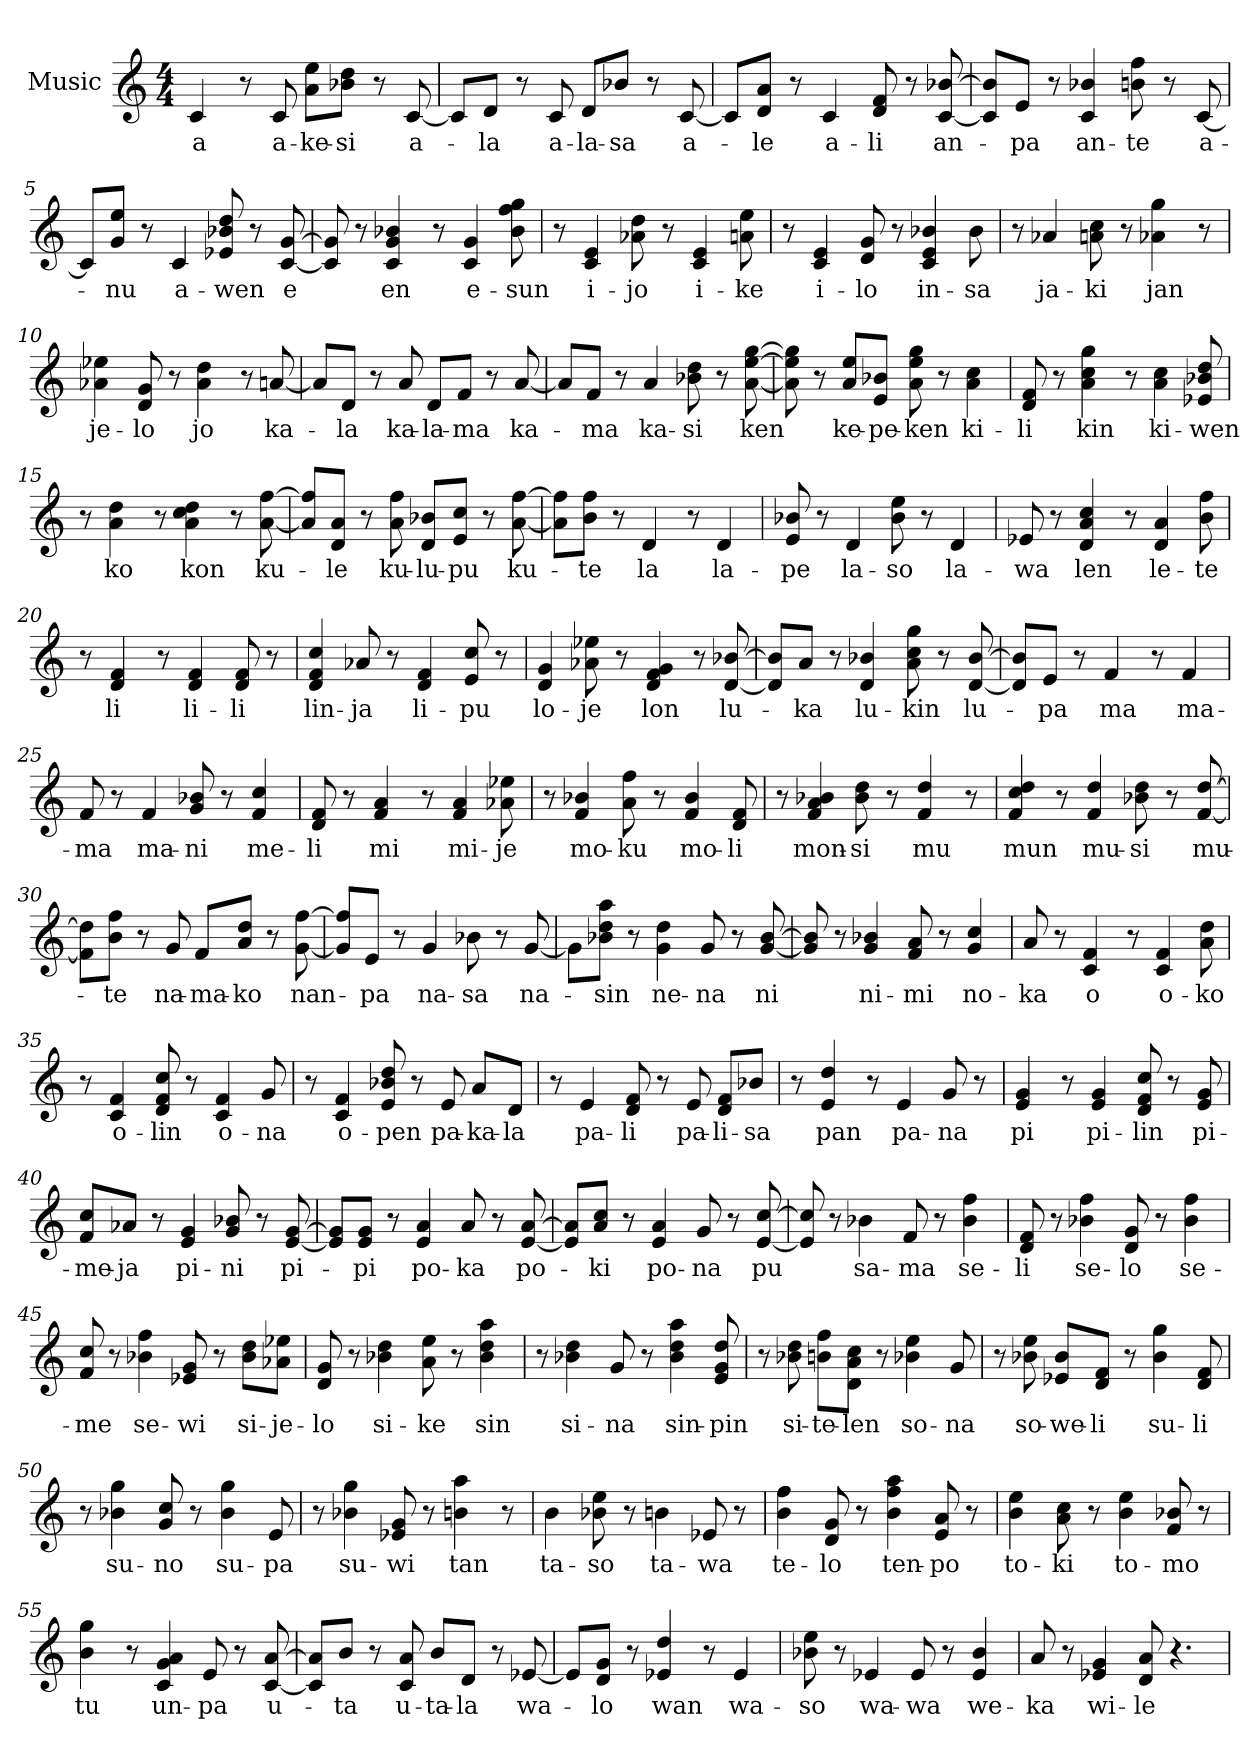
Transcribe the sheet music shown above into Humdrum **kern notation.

**kern	**text
*part1	*part1
*staff1	*staff1
*I"Music	*
*clefG2	*
*k[]	*
*M4/4	*
*MM240	*
=1	=1
4c	a
8r	.
8c	a-
8a\ 8ee\L	-ke-
8b-\ 8dd\J	-si
8r	.
[8c	a-
=2	=2
8c/L]	.
8d/J	-la
8r	.
8c	a-
8d/L	-la-
8b-/J	-sa
8r	.
[8c	a-
=3	=3
8c/L]	.
8d/ 8a/J	-le
8r	.
4c	a-
8d 8f	-li
8r	.
[8c [8b-	an-
=4	=4
8c]/ 8b-]/L	.
8e/J	-pa
8r	.
4c 4b-	an-
8b 8ff	-te
8r	.
[8c	a-
=5	=5
8c/L]	.
8g/ 8ee/J	-nu
8r	.
4c	a-
8e- 8b- 8dd	-wen
8r	.
[8c [8g	e
=6	=6
8c] 8g]	.
8r	.
4c 4g 4b-	en
8r	.
4c 4g	e-
8b- 8ff 8gg	-sun
=7	=7
8r	.
4c 4e	i-
8a- 8dd	-jo
8r	.
4c 4e	i-
8a 8ee	-ke
=8	=8
8r	.
4c 4e	i-
8d 8g	-lo
8r	.
4c 4e 4b-	in-
8b-	-sa
=9	=9
8r	.
4a-	ja-
8a 8cc	-ki
8r	.
4a- 4gg	jan
8r	.
=10	=10
4a- 4ee-	je-
8d 8g	-lo
8r	.
4a- 4dd	jo
8r	.
[8a	ka-
=11	=11
8a/L]	.
8d/J	-la
8r	.
8a	ka-
8d/L	-la-
8f/J	-ma
8r	.
[8a	ka-
=12	=12
8a/L]	.
8f/J	-ma
8r	.
4a	ka-
8b- 8dd	-si
8r	.
[8a [8ee [8gg	ken
=13	=13
8a] 8ee] 8gg]	.
8r	.
8a/ 8ee/L	ke-
8e/ 8b-/J	-pe-
8a 8ee 8gg	-ken
8r	.
4a 4cc	ki-
=14	=14
8d 8f	-li
8r	.
4a 4cc 4gg	kin
8r	.
4a 4cc	ki-
8e- 8b- 8dd	-wen
=15	=15
8r	.
4a 4dd	ko
8r	.
4a 4cc 4dd	kon
8r	.
[8a [8ff	ku-
=16	=16
8a]/ 8ff]/L	.
8d/ 8a/J	-le
8r	.
8a 8ff	ku-
8d/ 8b-/L	-lu-
8e/ 8cc/J	-pu
8r	.
[8a [8ff	ku-
=17	=17
8a]\ 8ff]\L	.
8b\ 8ff\J	-te
8r	.
4d	la
8r	.
4d	la-
=18	=18
8e 8b-	-pe
8r	.
4d	la-
8b- 8ee	-so
8r	.
4d	la-
=19	=19
8e-	-wa
8r	.
4d 4a 4cc	len
8r	.
4d 4a	le-
8b 8ff	-te
=20	=20
8r	.
4d 4f	li
8r	.
4d 4f	li-
8d 8f	-li
8r	.
=21	=21
4d 4f 4cc	lin-
8a-	-ja
8r	.
4d 4f	li-
8e 8cc	-pu
8r	.
=22	=22
4d 4g	lo-
8a- 8ee-	-je
8r	.
4d 4f 4g	lon
8r	.
[8d [8b-	lu-
=23	=23
8d]/ 8b-]/L	.
8a/J	-ka
8r	.
4d 4b-	lu-
8a 8cc 8gg	-kin
8r	.
[8d [8b-	lu-
=24	=24
8d]/ 8b-]/L	.
8e/J	-pa
8r	.
4f	ma
8r	.
4f	ma-
=25	=25
8f	-ma
8r	.
4f	ma-
8g 8b-	-ni
8r	.
4f 4cc	me-
=26	=26
8d 8f	-li
8r	.
4f 4a	mi
8r	.
4f 4a	mi-
8a- 8ee-	-je
=27	=27
8r	.
4f 4b-	mo-
8a 8ff	-ku
8r	.
4f 4b-	mo-
8d 8f	-li
=28	=28
8r	.
4f 4a 4b-	mon-
8b- 8dd	-si
8r	.
4f 4dd	mu
8r	.
=29	=29
4f 4cc 4dd	mun
8r	.
4f 4dd	mu-
8b- 8dd	-si
8r	.
[8f [8dd	mu-
=30	=30
8f]\ 8dd]\L	.
8b\ 8ff\J	-te
8r	.
8g	na-
8f/L	-ma-
8a/ 8dd/J	-ko
8r	.
[8g [8ff	nan-
=31	=31
8g]/ 8ff]/L	.
8e/J	-pa
8r	.
4g	na-
8b-	-sa
8r	.
[8g	na-
=32	=32
8g\L]	.
8b-\ 8dd\ 8aa\J	-sin
8r	.
4g 4dd	ne-
8g	-na
8r	.
[8g [8b-	ni
=33	=33
8g] 8b-]	.
8r	.
4g 4b-	ni-
8f 8a	-mi
8r	.
4g 4cc	no-
=34	=34
8a	-ka
8r	.
4c 4f	o
8r	.
4c 4f	o-
8a 8dd	-ko
=35	=35
8r	.
4c 4f	o-
8d 8f 8cc	-lin
8r	.
4c 4f	o-
8g	-na
=36	=36
8r	.
4c 4f	o-
8e 8b- 8dd	-pen
8r	.
8e	pa-
8a/L	-ka-
8d/J	-la
=37	=37
8r	.
4e	pa-
8d 8f	-li
8r	.
8e	pa-
8d/ 8f/L	-li-
8b-/J	-sa
=38	=38
8r	.
4e 4dd	pan
8r	.
4e	pa-
8g	-na
8r	.
=39	=39
4e 4g	pi
8r	.
4e 4g	pi-
8d 8f 8cc	-lin
8r	.
8e 8g	pi-
=40	=40
8f/ 8cc/L	-me-
8a-/J	-ja
8r	.
4e 4g	pi-
8g 8b-	-ni
8r	.
[8e [8g	pi-
=41	=41
8e]/ 8g]/L	.
8e/ 8g/J	-pi
8r	.
4e 4a	po-
8a	-ka
8r	.
[8e [8a	po-
=42	=42
8e]/ 8a]/L	.
8a/ 8cc/J	-ki
8r	.
4e 4a	po-
8g	-na
8r	.
[8e [8cc	pu
=43	=43
8e] 8cc]	.
8r	.
4b-	sa-
8f	-ma
8r	.
4b- 4ff	se-
=44	=44
8d 8f	-li
8r	.
4b- 4ff	se-
8d 8g	-lo
8r	.
4b- 4ff	se-
=45	=45
8f 8cc	-me
8r	.
4b- 4ff	se-
8e- 8g	-wi
8r	.
8b-\ 8dd\L	si-
8a-\ 8ee-\J	-je-
=46	=46
8d 8g	-lo
8r	.
4b- 4dd	si-
8a 8ee	-ke
8r	.
4b- 4dd 4aa	sin
=47	=47
8r	.
4b- 4dd	si-
8g	-na
8r	.
4b- 4dd 4aa	sin-
8e 8g 8dd	-pin
=48	=48
8r	.
8b- 8dd	si-
8b\ 8ff\L	-te-
8d\ 8a\ 8cc\J	-len
8r	.
4b- 4ee	so-
8g	-na
=49	=49
8r	.
8b- 8ee	so-
8e-/ 8b-/L	-we-
8d/ 8f/J	-li
8r	.
4b- 4gg	su-
8d 8f	-li
=50	=50
8r	.
4b- 4gg	su-
8g 8cc	-no
8r	.
4b- 4gg	su-
8e	-pa
=51	=51
8r	.
4b- 4gg	su-
8e- 8g	-wi
8r	.
4b 4aa	tan
8r	.
=52	=52
4b	ta-
8b- 8ee	-so
8r	.
4b	ta-
8e-	-wa
8r	.
=53	=53
4b 4ff	te-
8d 8g	-lo
8r	.
4b 4ff 4aa	ten-
8e 8a	-po
8r	.
=54	=54
4b 4ee	to-
8a 8cc	-ki
8r	.
4b 4ee	to-
8f 8b-	-mo
8r	.
=55	=55
4b 4gg	tu
8r	.
4c 4g 4a	un-
8e	-pa
8r	.
[8c [8a	u-
=56	=56
8c]/ 8a]/L	.
8b/J	-ta
8r	.
8c 8a	u-
8b/L	-ta-
8d/J	-la
8r	.
[8e-	wa-
=57	=57
8e-/L]	.
8d/ 8g/J	-lo
8r	.
4e- 4dd	wan
8r	.
4e-	wa-
=58	=58
8b- 8ee	-so
8r	.
4e-	wa-
8e-	-wa
8r	.
4e- 4b-	we-
=59	=59
8a	-ka
8r	.
4e- 4g	wi-
8d 8a	-le
4.r	.
=	=
*-	*-
